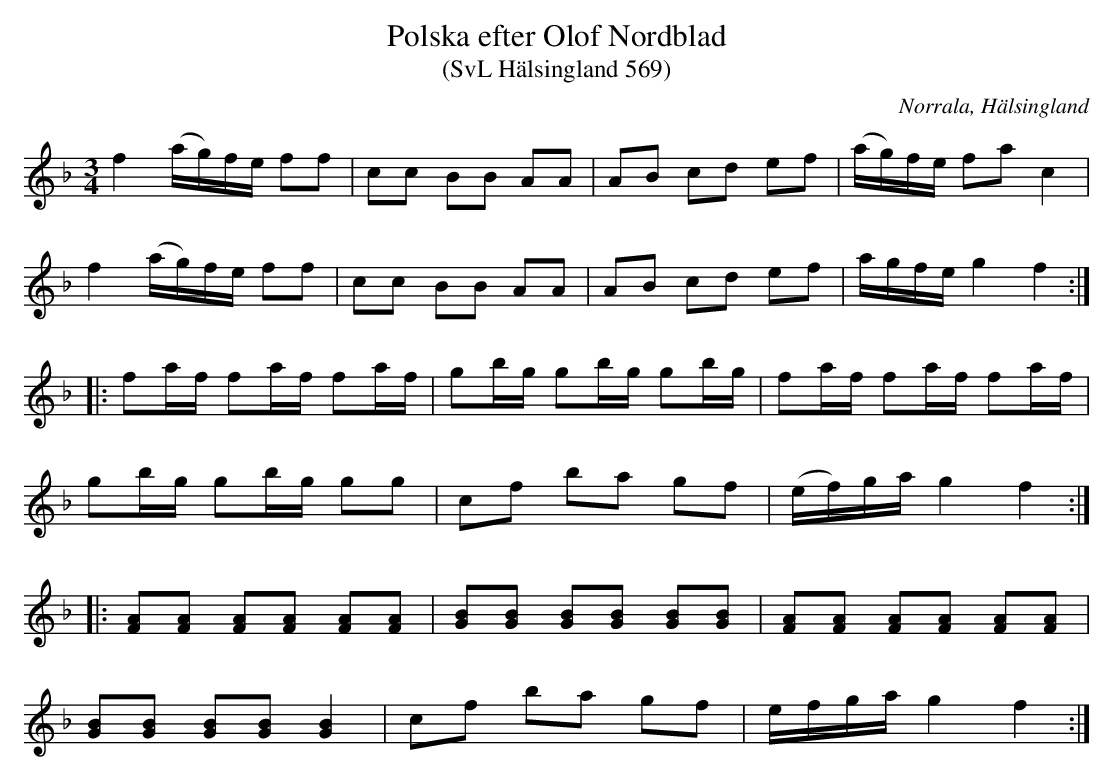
X:1
T:Polska efter Olof Nordblad
T:(SvL Hälsingland 569)
O:Norrala, Hälsingland
M:3/4
L:1/8
K:F
f2 (a/g/)f/e/ ff|cc BB AA|AB cd ef|(a/g/)f/e/ fa c2|
f2 (a/g/)f/e/ ff|cc BB AA|AB cd ef|a/g/f/e/ g2 f2:|
|:fa/f/ fa/f/ fa/f/|gb/g/ gb/g/ gb/g/|fa/f/ fa/f/ fa/f/|
gb/g/ gb/g/ gg|cf ba gf|(e/f/)g/a/ g2 f2:|
|:[AF][AF] [AF][AF] [AF][AF]|[GB][GB] [GB][GB] [GB][GB]|[AF][AF] [AF][AF] [AF][AF]|
[GB][GB] [GB][GB] [GB]2|cf ba gf|e/f/g/a/ g2 f2:|
